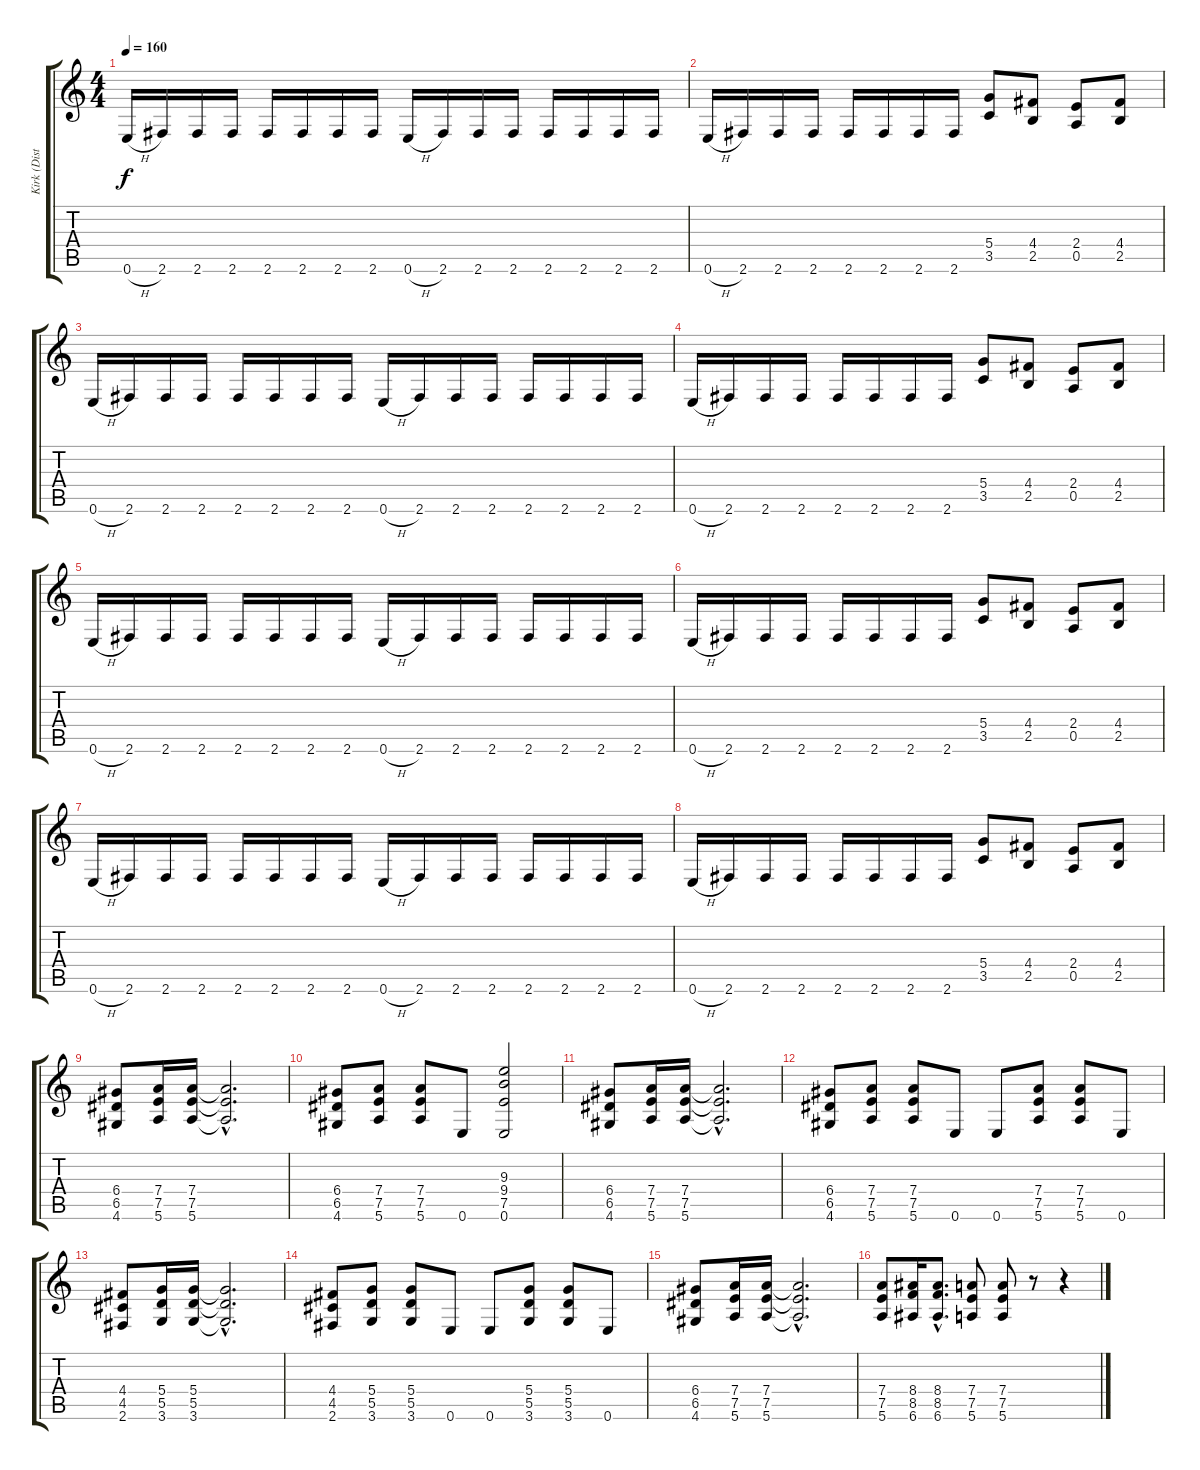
\track ("Kirk (Disto Gtr)" "Kirk (Dist") {instrument distortionguitar}
\staff {score tabs}
\tuning (E4 B3 G3 D3 A2 E2) {hide}
\ts (4 4)
\tempo 160
\clef g2
\ks c
0.6{h}.16{dy f} 2.6.16 2.6.16 2.6.16 2.6.16 2.6.16 2.6.16 2.6.16 0.6{h}.16 2.6.16 2.6.16 2.6.16 2.6.16 2.6.16 2.6.16 2.6.16 |
0.6{h}.16 2.6.16 2.6.16 2.6.16 2.6.16 2.6.16 2.6.16 2.6.16 (5.4 3.5).8 (4.4 2.5).8 (2.4 0.5).8 (4.4 2.5).8 |
0.6{h}.16 2.6.16 2.6.16 2.6.16 2.6.16 2.6.16 2.6.16 2.6.16 0.6{h}.16 2.6.16 2.6.16 2.6.16 2.6.16 2.6.16 2.6.16 2.6.16 |
0.6{h}.16 2.6.16 2.6.16 2.6.16 2.6.16 2.6.16 2.6.16 2.6.16 (5.4 3.5).8 (4.4 2.5).8 (2.4 0.5).8 (4.4 2.5).8 |
0.6{h}.16 2.6.16 2.6.16 2.6.16 2.6.16 2.6.16 2.6.16 2.6.16 0.6{h}.16 2.6.16 2.6.16 2.6.16 2.6.16 2.6.16 2.6.16 2.6.16 |
0.6{h}.16 2.6.16 2.6.16 2.6.16 2.6.16 2.6.16 2.6.16 2.6.16 (5.4 3.5).8 (4.4 2.5).8 (2.4 0.5).8 (4.4 2.5).8 |
0.6{h}.16 2.6.16 2.6.16 2.6.16 2.6.16 2.6.16 2.6.16 2.6.16 0.6{h}.16 2.6.16 2.6.16 2.6.16 2.6.16 2.6.16 2.6.16 2.6.16 |
0.6{h}.16 2.6.16 2.6.16 2.6.16 2.6.16 2.6.16 2.6.16 2.6.16 (5.4 3.5).8 (4.4 2.5).8 (2.4 0.5).8 (4.4 2.5).8 |
(6.4 6.5 4.6).8 (7.4 7.5 5.6).16 (7.4 7.5 5.6).16 (7.4{hac t} 7.5{hac t} 5.6{hac t}).2{d} |
(6.4 6.5 4.6).8 (7.4 7.5 5.6).8 (7.4 7.5 5.6).8 0.6.8 (9.3 9.4 7.5 0.6).2 |
(6.4 6.5 4.6).8 (7.4 7.5 5.6).16 (7.4 7.5 5.6).16 (7.4{hac t} 7.5{hac t} 5.6{hac t}).2{d} |
(6.4 6.5 4.6).8 (7.4 7.5 5.6).8 (7.4 7.5 5.6).8 0.6.8 0.6.8 (7.4 7.5 5.6).8 (7.4 7.5 5.6).8 0.6.8 |
(4.4 4.5 2.6).8 (5.4 5.5 3.6).16 (5.4 5.5 3.6).16 (5.4{hac t} 5.5{hac t} 3.6{hac t}).2{d} |
(4.4 4.5 2.6).8 (5.4 5.5 3.6).8 (5.4 5.5 3.6).8 0.6.8 0.6.8 (5.4 5.5 3.6).8 (5.4 5.5 3.6).8 0.6.8 |
(6.4 6.5 4.6).8 (7.4 7.5 5.6).16 (7.4 7.5 5.6).16 (7.4{hac t} 7.5{hac t} 5.6{hac t}).2{d} |
(7.4 7.5 5.6).8 (8.4 8.5 6.6).16 (8.4{hac} 8.5{hac} 6.6{hac}).8{d} (7.4 7.5 5.6).8 (7.4 7.5 5.6).8 r.8 r.4
